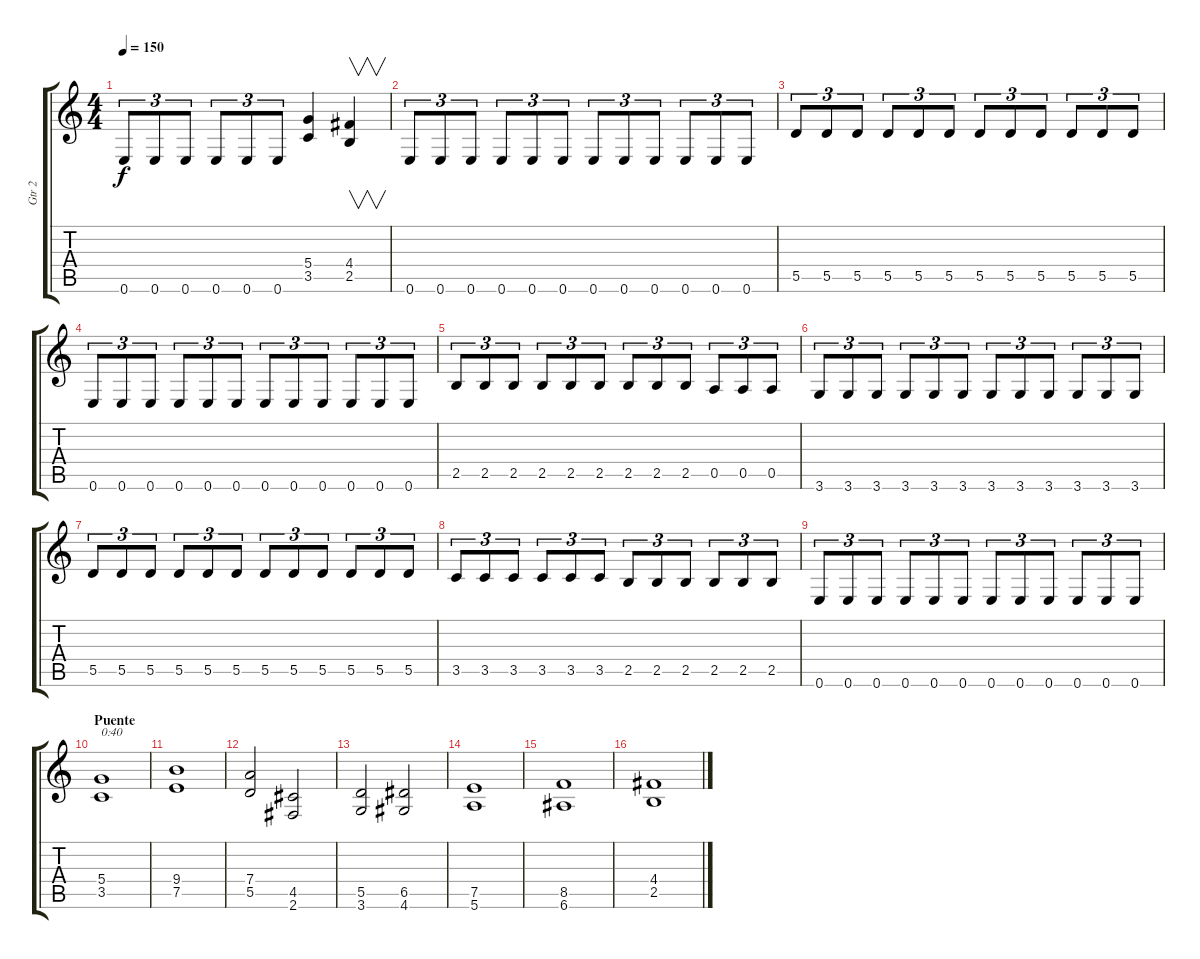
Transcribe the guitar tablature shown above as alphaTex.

\track ("Gtr 2" "Gtr 2") {instrument distortionguitar}
\staff {score tabs}
\tuning (E4 B3 G3 D3 A2 E2) {hide}
\ts (4 4)
\tempo 150
\clef g2
\ks c
0.6.8{tu (3 2) dy f} 0.6.8{tu (3 2)} 0.6.8{tu (3 2)} 0.6.8{tu (3 2)} 0.6.8{tu (3 2)} 0.6.8{tu (3 2)} (5.4 3.5).4 (4.4 2.5).4{v} |
0.6.8{tu (3 2)} 0.6.8{tu (3 2)} 0.6.8{tu (3 2)} 0.6.8{tu (3 2)} 0.6.8{tu (3 2)} 0.6.8{tu (3 2)} 0.6.8{tu (3 2)} 0.6.8{tu (3 2)} 0.6.8{tu (3 2)} 0.6.8{tu (3 2)} 0.6.8{tu (3 2)} 0.6.8{tu (3 2)} |
5.5.8{tu (3 2)} 5.5.8{tu (3 2)} 5.5.8{tu (3 2)} 5.5.8{tu (3 2)} 5.5.8{tu (3 2)} 5.5.8{tu (3 2)} 5.5.8{tu (3 2)} 5.5.8{tu (3 2)} 5.5.8{tu (3 2)} 5.5.8{tu (3 2)} 5.5.8{tu (3 2)} 5.5.8{tu (3 2)} |
0.6.8{tu (3 2)} 0.6.8{tu (3 2)} 0.6.8{tu (3 2)} 0.6.8{tu (3 2)} 0.6.8{tu (3 2)} 0.6.8{tu (3 2)} 0.6.8{tu (3 2)} 0.6.8{tu (3 2)} 0.6.8{tu (3 2)} 0.6.8{tu (3 2)} 0.6.8{tu (3 2)} 0.6.8{tu (3 2)} |
2.5.8{tu (3 2)} 2.5.8{tu (3 2)} 2.5.8{tu (3 2)} 2.5.8{tu (3 2)} 2.5.8{tu (3 2)} 2.5.8{tu (3 2)} 2.5.8{tu (3 2)} 2.5.8{tu (3 2)} 2.5.8{tu (3 2)} 0.5.8{tu (3 2)} 0.5.8{tu (3 2)} 0.5.8{tu (3 2)} |
3.6.8{tu (3 2)} 3.6.8{tu (3 2)} 3.6.8{tu (3 2)} 3.6.8{tu (3 2)} 3.6.8{tu (3 2)} 3.6.8{tu (3 2)} 3.6.8{tu (3 2)} 3.6.8{tu (3 2)} 3.6.8{tu (3 2)} 3.6.8{tu (3 2)} 3.6.8{tu (3 2)} 3.6.8{tu (3 2)} |
5.5.8{tu (3 2)} 5.5.8{tu (3 2)} 5.5.8{tu (3 2)} 5.5.8{tu (3 2)} 5.5.8{tu (3 2)} 5.5.8{tu (3 2)} 5.5.8{tu (3 2)} 5.5.8{tu (3 2)} 5.5.8{tu (3 2)} 5.5.8{tu (3 2)} 5.5.8{tu (3 2)} 5.5.8{tu (3 2)} |
3.5.8{tu (3 2)} 3.5.8{tu (3 2)} 3.5.8{tu (3 2)} 3.5.8{tu (3 2)} 3.5.8{tu (3 2)} 3.5.8{tu (3 2)} 2.5.8{tu (3 2)} 2.5.8{tu (3 2)} 2.5.8{tu (3 2)} 2.5.8{tu (3 2)} 2.5.8{tu (3 2)} 2.5.8{tu (3 2)} |
0.6.8{tu (3 2)} 0.6.8{tu (3 2)} 0.6.8{tu (3 2)} 0.6.8{tu (3 2)} 0.6.8{tu (3 2)} 0.6.8{tu (3 2)} 0.6.8{tu (3 2)} 0.6.8{tu (3 2)} 0.6.8{tu (3 2)} 0.6.8{tu (3 2)} 0.6.8{tu (3 2)} 0.6.8{tu (3 2)} |
\section ("" "Puente")
(5.4 3.5).1{txt "0:40"} |
(9.4 7.5).1 |
(7.4 5.5).2 (4.5 2.6).2 |
(5.5 3.6).2 (6.5 4.6).2 |
(7.5 5.6).1 |
(8.5 6.6).1 |
(4.4 2.5).1
